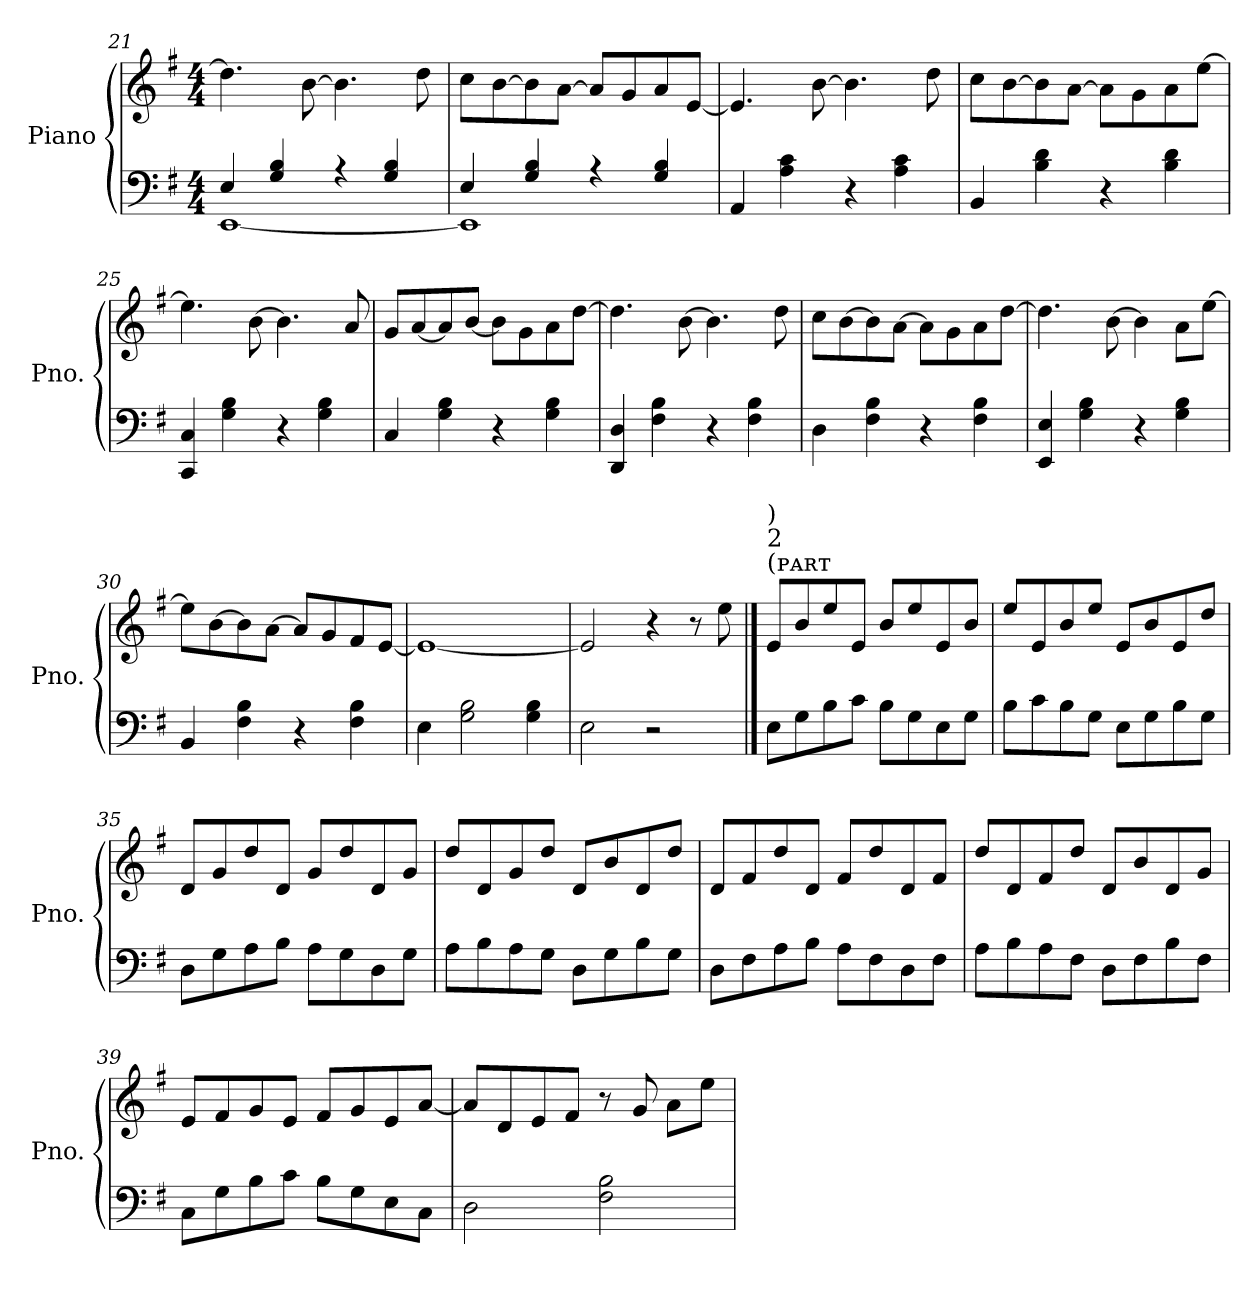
**kern	**kern
*part1	*part1
*staff2	*staff1
*I"Piano	*
*I'Pno.	*
!!LO:LB:g=z
*clefF4	*clefG2
*k[f#]	*k[f#]
*M4/4	*M4/4
=21	=21
*^	*
4E/	[1EE	4.dd\]
4G/ 4B/	.	.
.	.	[8b\
4r	.	4.b\]
4G/ 4B/	.	.
.	.	8dd\
=22	=22	=22
4E/	1EE]	8cc\L
.	.	[8b\
4G/ 4B/	.	8b\]
.	.	[8a\J
4r	.	8a/L]
.	.	8g/
4G/ 4B/	.	8a/
.	.	[8e/J
*v	*v	*
=23	=23
4AA/	4.e/]
4A\ 4c\	.
.	[8b\
4r	4.b\]
4A\ 4c\	.
.	8dd\
=24	=24
4BB/	8cc\L
.	[8b\
4B\ 4d\	8b\]
.	[8a\J
4r	8a\L]
.	8g\
4B\ 4d\	8a\
.	[8ee\J
!!LO:PB:g=z
=25	=25
4CC/ 4C/	4.ee\]
4G\ 4B\	.
.	[8b\
4r	4.b\]
4G\ 4B\	.
.	8a/
=26	=26
4C/	8g/L
.	[8a/
4G\ 4B\	8a/]
.	[8b/J
4r	8b\L]
.	8g\
4G\ 4B\	8a\
.	[8dd\J
=27	=27
4DD/ 4D/	4.dd\]
4F#\ 4B\	.
.	[8b\
4r	4.b\]
4F#\ 4B\	.
.	8dd\
=28	=28
4D\	8cc\L
.	[8b\
4F#\ 4B\	8b\]
.	[8a\J
4r	8a\L]
.	8g\
4F#\ 4B\	8a\
.	[8dd\J
!!LO:LB:g=z
=29	=29
4EE/ 4E/	4.dd\]
4G\ 4B\	.
.	[8b\
4r	4b\]
4G\ 4B\	8a\L
.	[8ee\J
=30	=30
4BB/	8ee\L]
.	[8b\
4F#\ 4B\	8b\]
.	[8a\J
4r	8a/L]
.	8g/
4F#\ 4B\	8f#/
.	[8e/J
=31	=31
4E\	1e_
2G\ 2B\	.
4G\ 4B\	.
=32	=32
2E\	2e/]
2r	4r
.	8r
.	8ee\
!!LO:LB:g=z
==33	==33
!	!LO:TX:a:t=(ᴘᴀʀᴛ
!	!LO:TX:a:t=2
!	!LO:TX:a:t=)
8E\L	8e/L
8G\	8b/
8B\	8ee/
8c\J	8e/J
8B\L	8b/L
8G\	8ee/
8E\	8e/
8G\J	8b/J
=34	=34
8B\L	8ee/L
8c\	8e/
8B\	8b/
8G\J	8ee/J
8E\L	8e/L
8G\	8b/
8B\	8e/
8G\J	8dd/J
=35	=35
8D\L	8d/L
8G\	8g/
8A\	8dd/
8B\J	8d/J
8A\L	8g/L
8G\	8dd/
8D\	8d/
8G\J	8g/J
=36	=36
8A\L	8dd/L
8B\	8d/
8A\	8g/
8G\J	8dd/J
8D\L	8d/L
8G\	8b/
8B\	8d/
8G\J	8dd/J
!!LO:LB:g=z
=37	=37
8D\L	8d/L
8F#\	8f#/
8A\	8dd/
8B\J	8d/J
8A\L	8f#/L
8F#\	8dd/
8D\	8d/
8F#\J	8f#/J
=38	=38
8A\L	8dd/L
8B\	8d/
8A\	8f#/
8F#\J	8dd/J
8D\L	8d/L
8F#\	8b/
8B\	8d/
8F#\J	8g/J
=39	=39
8C\L	8e/L
8G\	8f#/
8B\	8g/
8c\J	8e/J
8B\L	8f#/L
8G\	8g/
8E\	8e/
8C\J	[8a/J
=40	=40
2D\	8a/L]
.	8d/
.	8e/
.	8f#/J
2F#\ 2B\	8r
.	8g/
.	8a\L
.	8ee\J
=	=
*-	*-
